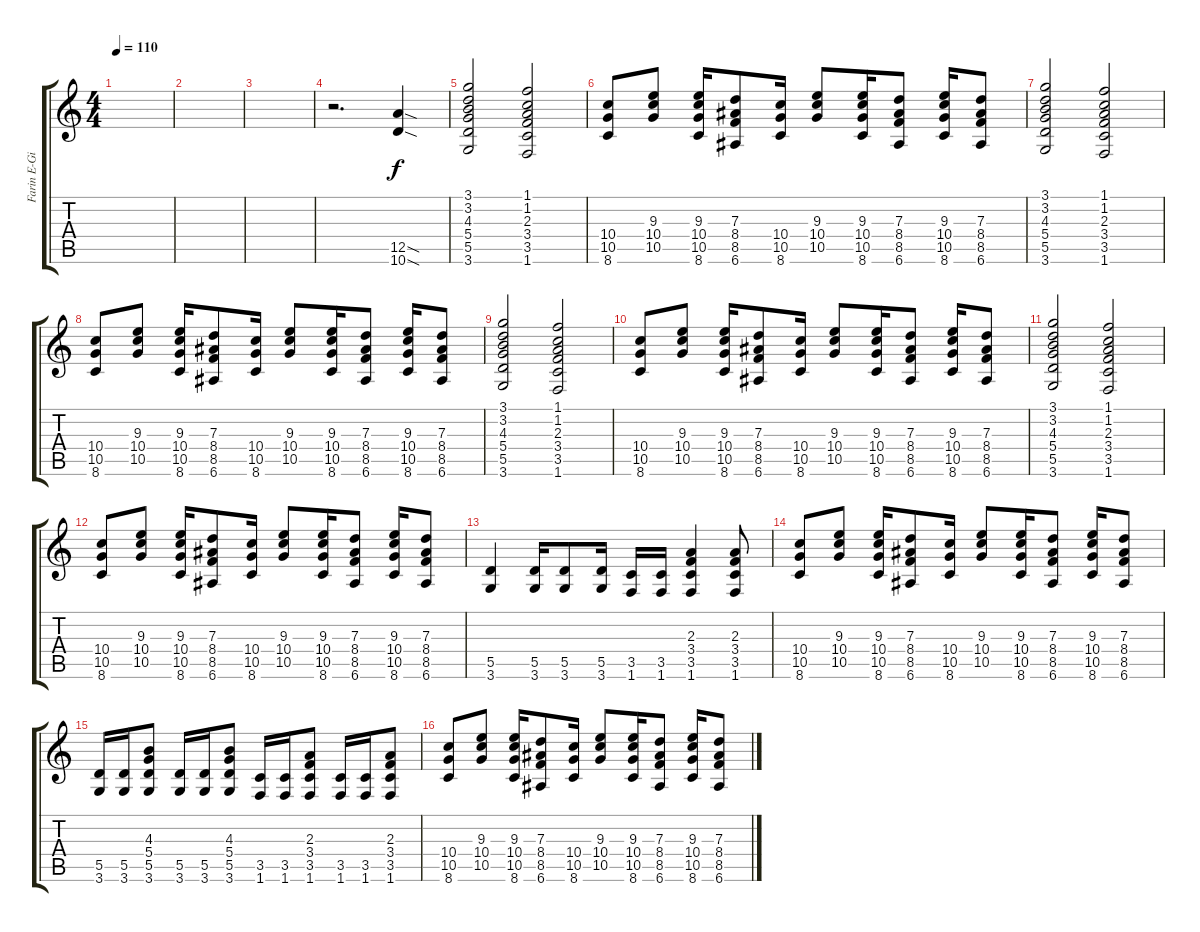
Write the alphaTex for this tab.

\track ("Farin E-Gitarre" "Farin E-Gi") {instrument overdrivenguitar}
\staff {score tabs}
\tuning (E4 B3 G3 D3 A2 E2) {hide}
\ts (4 4)
\tempo 110
\clef g2
\ks c
|
|
|
r.2{d} (12.5{sod} 10.6{sod}).4 |
(3.1 3.2 4.3 5.4 5.5 3.6).2 (1.1 1.2 2.3 3.4 3.5 1.6).2 |
(10.4 10.5 8.6).8 (9.3 10.4 10.5).8 (9.3 10.4 10.5 8.6).16 (7.3 8.4 8.5 6.6).8 (10.4 10.5 8.6).16 (9.3 10.4 10.5).8 (9.3 10.4 10.5 8.6).16 (7.3 8.4 8.5 6.6).8 (9.3 10.4 10.5 8.6).16 (7.3 8.4 8.5 6.6).8 |
(3.1 3.2 4.3 5.4 5.5 3.6).2 (1.1 1.2 2.3 3.4 3.5 1.6).2 |
(10.4 10.5 8.6).8 (9.3 10.4 10.5).8 (9.3 10.4 10.5 8.6).16 (7.3 8.4 8.5 6.6).8 (10.4 10.5 8.6).16 (9.3 10.4 10.5).8 (9.3 10.4 10.5 8.6).16 (7.3 8.4 8.5 6.6).8 (9.3 10.4 10.5 8.6).16 (7.3 8.4 8.5 6.6).8 |
(3.1 3.2 4.3 5.4 5.5 3.6).2 (1.1 1.2 2.3 3.4 3.5 1.6).2 |
(10.4 10.5 8.6).8 (9.3 10.4 10.5).8 (9.3 10.4 10.5 8.6).16 (7.3 8.4 8.5 6.6).8 (10.4 10.5 8.6).16 (9.3 10.4 10.5).8 (9.3 10.4 10.5 8.6).16 (7.3 8.4 8.5 6.6).8 (9.3 10.4 10.5 8.6).16 (7.3 8.4 8.5 6.6).8 |
(3.1 3.2 4.3 5.4 5.5 3.6).2 (1.1 1.2 2.3 3.4 3.5 1.6).2 |
(10.4 10.5 8.6).8 (9.3 10.4 10.5).8 (9.3 10.4 10.5 8.6).16 (7.3 8.4 8.5 6.6).8 (10.4 10.5 8.6).16 (9.3 10.4 10.5).8 (9.3 10.4 10.5 8.6).16 (7.3 8.4 8.5 6.6).8 (9.3 10.4 10.5 8.6).16 (7.3 8.4 8.5 6.6).8 |
(5.5 3.6).4 (5.5 3.6).16 (5.5 3.6).8 (5.5 3.6).16 (3.5 1.6).16 (3.5 1.6).16 (2.3 3.4 3.5 1.6).4 (2.3 3.4 3.5 1.6).8 |
(10.4 10.5 8.6).8 (9.3 10.4 10.5).8 (9.3 10.4 10.5 8.6).16 (7.3 8.4 8.5 6.6).8 (10.4 10.5 8.6).16 (9.3 10.4 10.5).8 (9.3 10.4 10.5 8.6).16 (7.3 8.4 8.5 6.6).8 (9.3 10.4 10.5 8.6).16 (7.3 8.4 8.5 6.6).8 |
(5.5 3.6).16 (5.5 3.6).16 (4.3 5.4 5.5 3.6).8 (5.5 3.6).16 (5.5 3.6).16 (4.3 5.4 5.5 3.6).8 (3.5 1.6).16 (3.5 1.6).16 (2.3 3.4 3.5 1.6).8 (3.5 1.6).16 (3.5 1.6).16 (2.3 3.4 3.5 1.6).8 |
(10.4 10.5 8.6).8 (9.3 10.4 10.5).8 (9.3 10.4 10.5 8.6).16 (7.3 8.4 8.5 6.6).8 (10.4 10.5 8.6).16 (9.3 10.4 10.5).8 (9.3 10.4 10.5 8.6).16 (7.3 8.4 8.5 6.6).8 (9.3 10.4 10.5 8.6).16 (7.3 8.4 8.5 6.6).8{volume 8}
